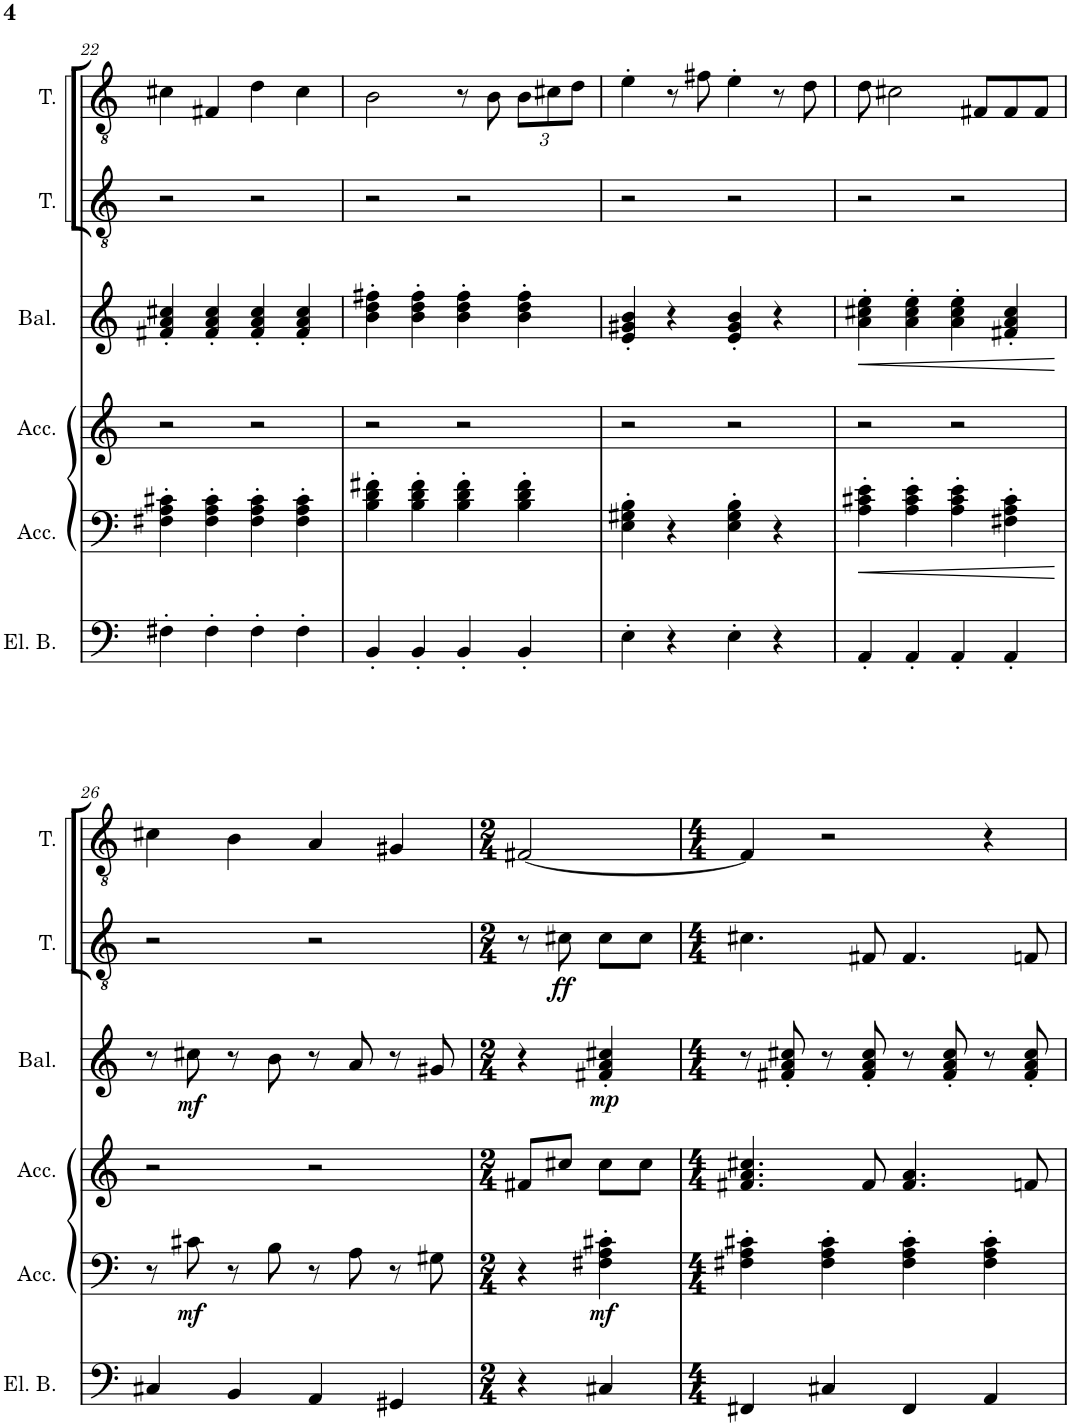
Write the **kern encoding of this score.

**kern	**kern	**dynam	**kern	**kern	**dynam	**kern	**dynam	**kern
*part6	*part5	*part5	*part4	*part3	*part3	*part2	*part2	*part1
*staff6	*staff5	*staff5	*staff4	*staff3	*staff3	*staff2	*staff2	*staff1
*I"Electric Bass	*I"Accordion	*	*I"Accordion	*I"Balalaika	*	*I"Tenor	*	*I"Tenor
*I'El. B.	*I'Acc.	*	*I'Acc.	*I'Bal.	*	*I'T.	*	*I'T.
!!LO:PB:g=z
*clefF4	*clefF4	*	*clefG2	*clefG2	*	*clefGv2	*	*clefGv2
*Trd7c12	*	*	*	*	*	*	*	*
*k[]	*k[]	*	*k[]	*k[]	*	*k[]	*	*k[]
*M4/4	*M4/4	*	*M4/4	*M4/4	*	*M4/4	*	*M4/4
=22	=22	=22	=22	=22	=22	=22	=22	=22
4F#X'\	4F#X\' 4A\' 4c#X\'	.	2r	4f#X/' 4a/' 4cc#X/'	.	2r	.	4c#X\
4F#'\	4F#\' 4A\' 4c#\'	.	.	4f#/' 4a/' 4cc#/'	.	.	.	4F#X/
4F#'\	4F#\' 4A\' 4c#\'	.	2r	4f#/' 4a/' 4cc#/'	.	2r	.	4d\
4F#'\	4F#\' 4A\' 4c#\'	.	.	4f#/' 4a/' 4cc#/'	.	.	.	4c#\
=23	=23	=23	=23	=23	=23	=23	=23	=23
4BB'/	4B\' 4d\' 4f#X\'	.	2r	4b\' 4dd\' 4ff#X\'	.	2r	.	2B\
4BB'/	4B\' 4d\' 4f#\'	.	.	4b\' 4dd\' 4ff#\'	.	.	.	.
4BB'/	4B\' 4d\' 4f#\'	.	2r	4b\' 4dd\' 4ff#\'	.	2r	.	8r
.	.	.	.	.	.	.	.	8B\
*	*	*	*	*	*	*	*	*Xbrackettup
4BB'/	4B\' 4d\' 4f#\'	.	.	4b\' 4dd\' 4ff#\'	.	.	.	12B\L
.	.	.	.	.	.	.	.	12c#X\
.	.	.	.	.	.	.	.	12d\J
=24	=24	=24	=24	=24	=24	=24	=24	=24
4E'\	4E\' 4G#X\' 4B\'	.	2r	4e/' 4g#X/' 4b/'	.	2r	.	4e'\
4r	4r	.	.	4r	.	.	.	8r
.	.	.	.	.	.	.	.	8f#X\
4E'\	4E\' 4G#\' 4B\'	.	2r	4e/' 4g#/' 4b/'	.	2r	.	4e'\
4r	4r	.	.	4r	.	.	.	8r
.	.	.	.	.	.	.	.	8d\
=25	=25	=25	=25	=25	=25	=25	=25	=25
!	!	!LO:HP:b	!	!	!LO:HP:b	!	!	!
4AA'/	4A\' 4c#X\' 4e\'	<	2r	4a\' 4cc#X\' 4ee\'	<	2r	.	8d\
.	.	.	.	.	.	.	.	2c#X\
4AA'/	4A\' 4c#\' 4e\'	.	.	4a\' 4cc#\' 4ee\'	.	.	.	.
4AA'/	4A\' 4c#\' 4e\'	.	2r	4a\' 4cc#\' 4ee\'	.	2r	.	.
.	.	.	.	.	.	.	.	8F#X/L
4AA'/	4F#X\' 4A\' 4c#\'	.	.	4f#X/' 4a/' 4cc#/'	.	.	.	8F#/
.	.	.	.	.	.	.	.	8F#/J
.	.	[	.	.	[	.	.	.
!!LO:LB:g=z
=26	=26	=26	=26	=26	=26	=26	=26	=26
4C#X/	8r	.	2r	8r	.	2r	.	4c#X\
!	!	!LO:DY:b	!	!	!LO:DY:b	!	!	!
.	8c#X\	mf	.	8cc#X\	mf	.	.	.
4BB/	8r	.	.	8r	.	.	.	4B\
.	8B\	.	.	8b\	.	.	.	.
4AA/	8r	.	2r	8r	.	2r	.	4A/
.	8A\	.	.	8a/	.	.	.	.
4GG#X/	8r	.	.	8r	.	.	.	4G#X/
.	8G#X\	.	.	8g#X/	.	.	.	.
=27	=27	=27	=27	=27	=27	=27	=27	=27
*M2/4	*M2/4	*	*M2/4	*M2/4	*	*M2/4	*	*M2/4
4r	4r	.	8f#X/L	4r	.	8r	.	[2F#X/
!	!	!	!	!	!	!	!LO:DY:b	!
.	.	.	8cc#X/J	.	.	8c#X\	ff	.
!	!	!LO:DY:b	!	!	!LO:DY:b	!	!	!
4C#X/	4F#X\' 4A\' 4c#X\'	mf	8cc#\L	4f#X/' 4a/' 4cc#X/'	mp	8c#\L	.	.
.	.	.	8cc#\J	.	.	8c#\J	.	.
=28	=28	=28	=28	=28	=28	=28	=28	=28
*M4/4	*M4/4	*	*M4/4	*M4/4	*	*M4/4	*	*M4/4
4FF#X/	4F#X\' 4A\' 4c#X\'	.	4.f#X/ 4.a/ 4.cc#X/	8r	.	4.c#X\	.	4F#/]
.	.	.	.	8f#X/' 8a/' 8cc#X/'	.	.	.	.
4C#X/	4F#\' 4A\' 4c#\'	.	.	8r	.	.	.	2r
.	.	.	8f#/	8f#/' 8a/' 8cc#/'	.	8F#X/	.	.
4FF#/	4F#\' 4A\' 4c#\'	.	4.f#/ 4.a/	8r	.	4.F#/	.	.
.	.	.	.	8f#/' 8a/' 8cc#/'	.	.	.	.
4AA/	4F#\' 4A\' 4c#\'	.	.	8r	.	.	.	4r
.	.	.	8fn/	8f#/' 8a/' 8cc#/'	.	8Fn/	.	.
=	=	=	=	=	=	=	=	=
*-	*-	*-	*-	*-	*-	*-	*-	*-
